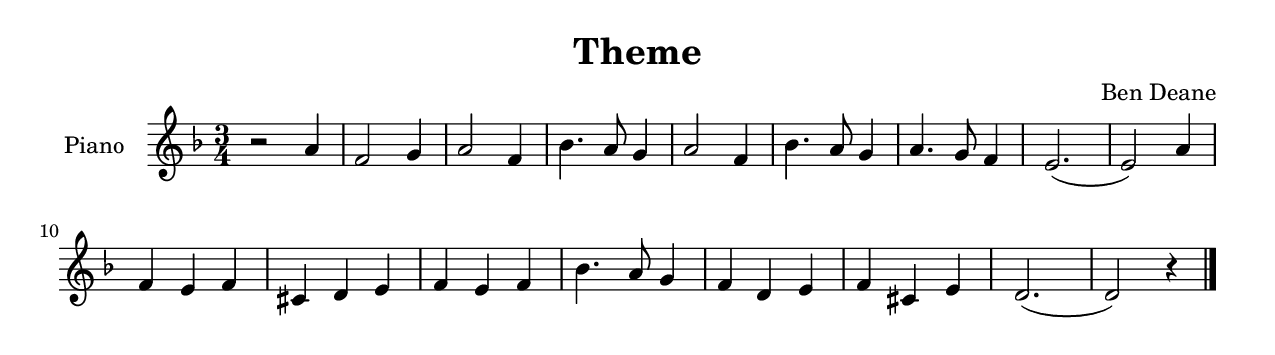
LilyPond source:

\version "2.18.2"

\header {
  title = "Theme"
  composer = "Ben Deane"
}

#(set-default-paper-size "letter")

upper = \relative c' {
  \clef treble
  \key d \minor
  \time 3/4

  r2 a'4 f2 g4 a2 f4 bes4. a8 g4 a2 f4 bes4. a8 g4
  a4. g8 f4 e2.( e2) a4 f e f cis d e f e f bes4. a8 g4
  f4 d e f cis e d2.( d2) r4

  \bar "|."
}

\score {
  \new PianoStaff <<
    \set PianoStaff.instrumentName = #"Piano  "
    \new Staff = "upper" \upper
  >>
  \layout { }
  \midi { }
}
